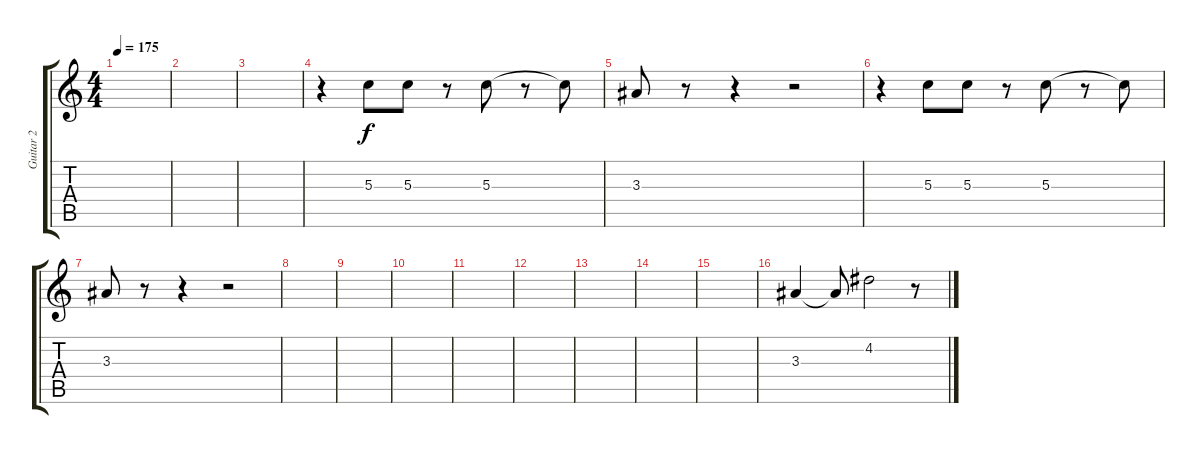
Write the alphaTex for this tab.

\track ("Guitar 2" "Guitar 2") {instrument overdrivenguitar}
\staff {score tabs}
\tuning (E4 B3 G3 D3 A2 E2) {hide}
\ts (4 4)
\tempo 175
\clef g2
\ks c
|
|
|
r.4 5.3.8 5.3.8 r.8 5.3.8 r.8 5.3{t}.8 |
3.3.8 r.8 r.4 r.2 |
r.4 5.3.8 5.3.8 r.8 5.3.8 r.8 5.3{t}.8 |
3.3.8 r.8 r.4 r.2 |
|
|
|
|
|
|
|
|
3.3.4 3.3{t}.8 4.2.2 r.8
